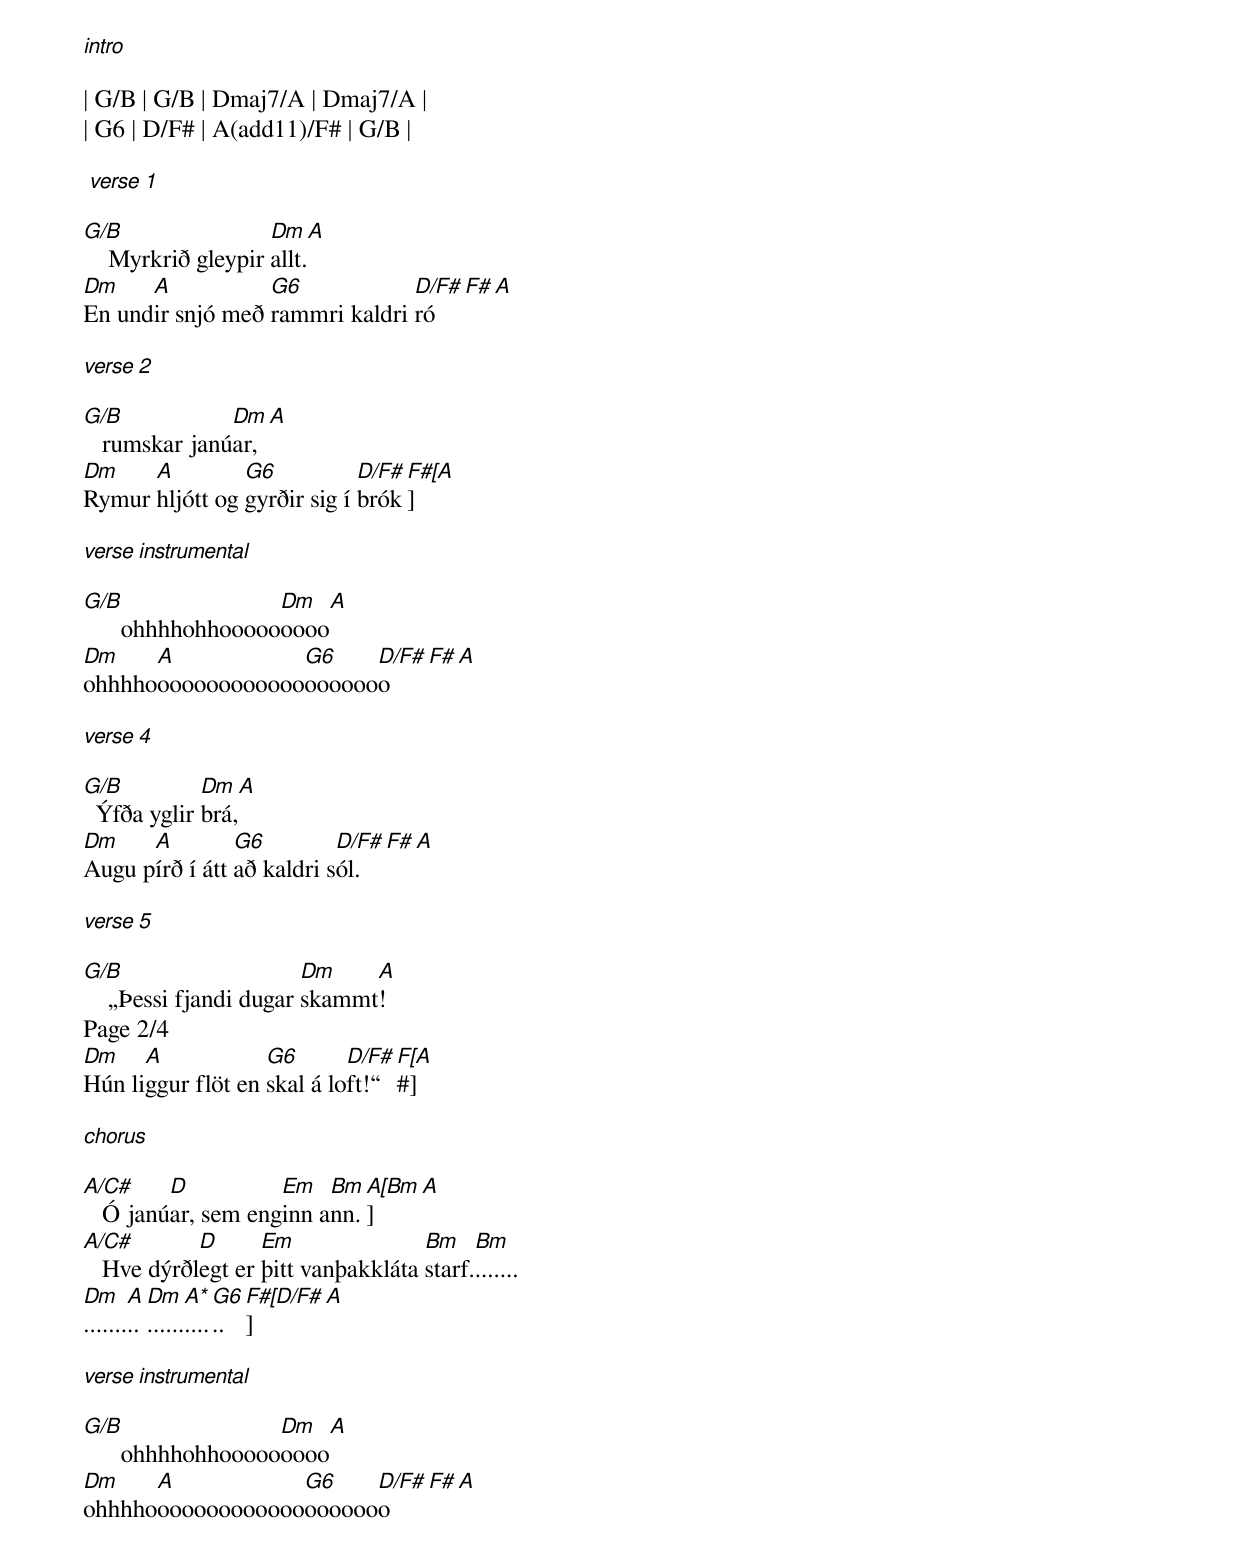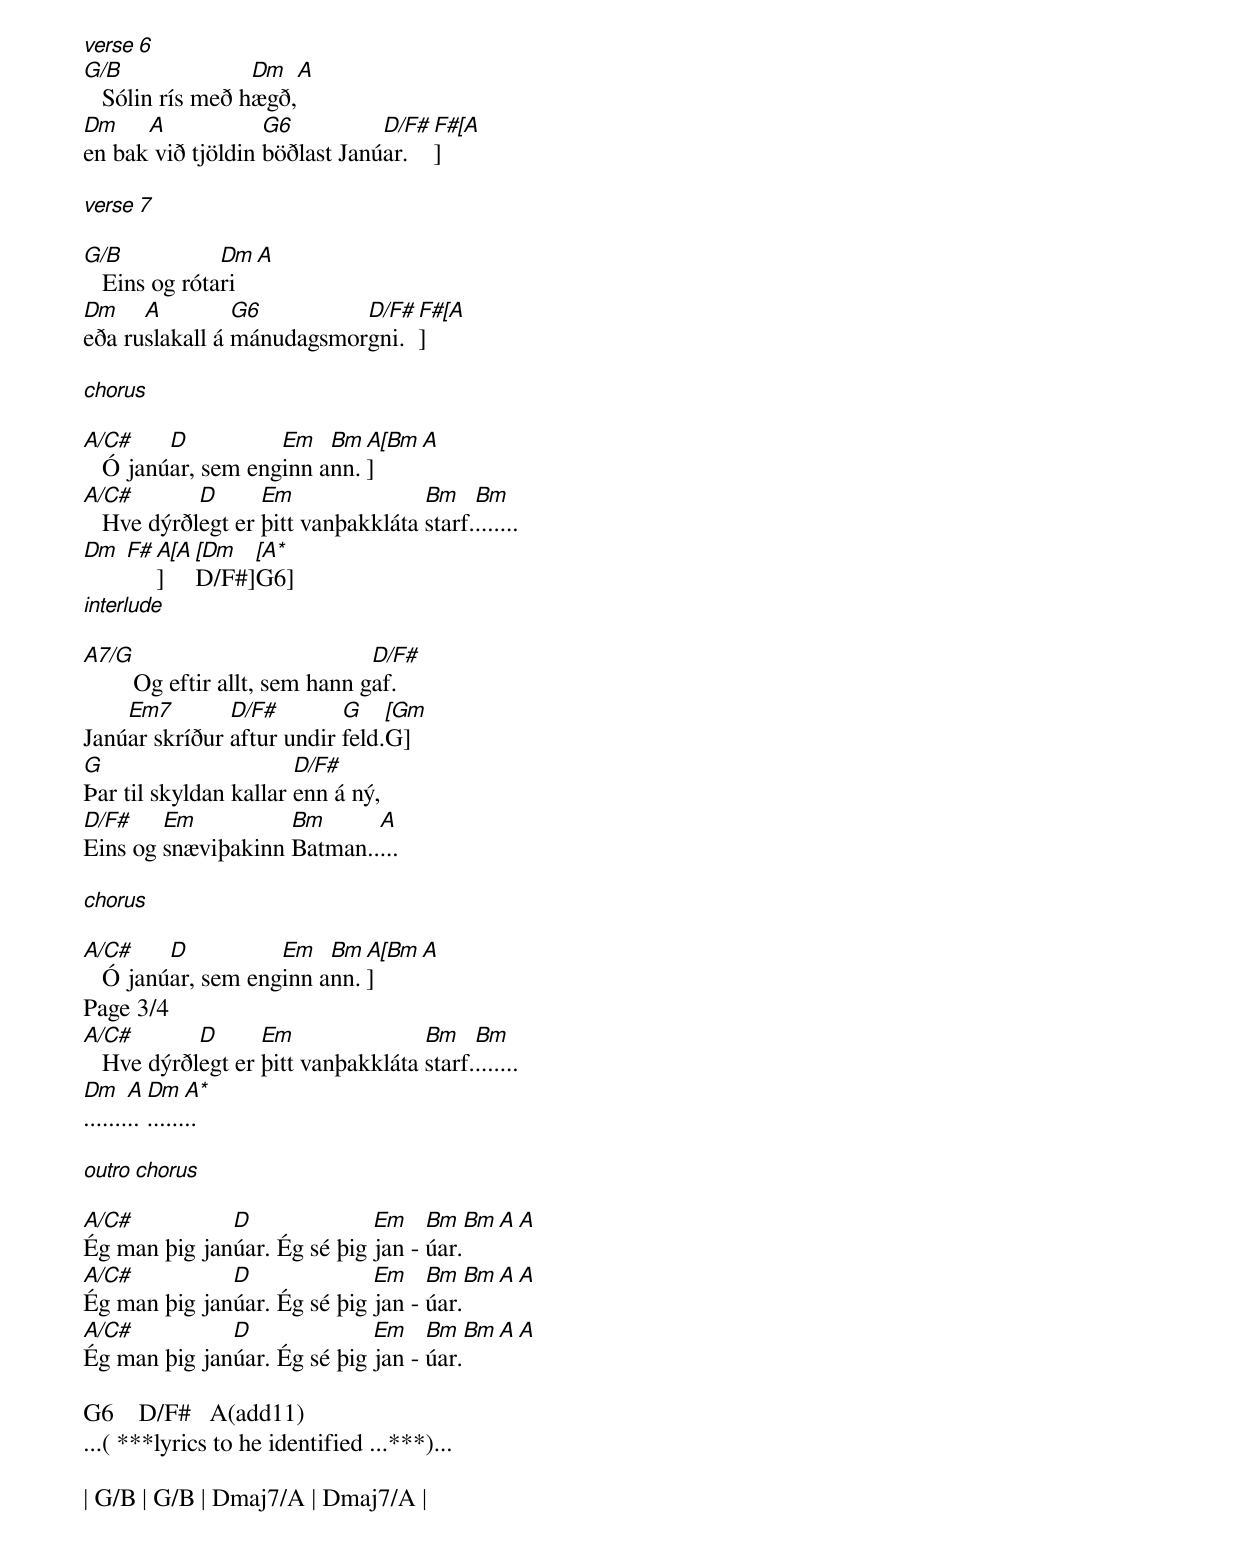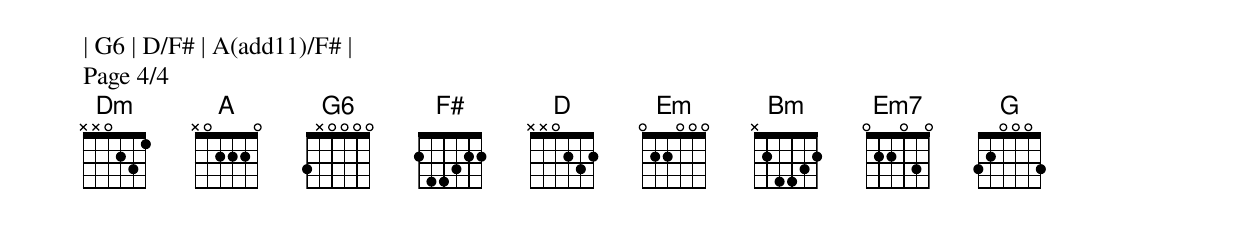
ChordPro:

[intro]

| G/B | G/B | Dmaj7/A | Dmaj7/A |
| G6 | D/F# | A(add11)/F# | G/B |

[ verse 1 ]

[G/B]    Myrkrið gleypir [Dm]allt.[A]
[Dm]En und[A]ir snjó með [G6]rammri kaldri [D/F#]ró[F#][A]

[verse 2]

[G/B]   rumskar janú[Dm]ar,[A]
[Dm]Rymur [A]hljótt og [G6]gyrðir sig í [D/F#]brók[F#[A]]

[verse instrumental]

[G/B]      ohhhhohhooooo[Dm]oooo[A]
[Dm]ohhhho[A]oooooooooooo[G6]oooooo[D/F#]o[F#][A]

[verse 4]

[G/B]  Ýfða yglir [Dm]brá,[A]
[Dm]Augu p[A]írð í átt [G6]að kaldri s[D/F#]ól.[F#][A]

[verse 5]

[G/B]    „Þessi fjandi dugar [Dm]skammt[A]!
Page 2/4
[Dm]Hún li[A]ggur flöt en [G6]skal á lo[D/F#]ft!“[F[A]#]

[chorus]

[A/C#]   Ó janú[D]ar, sem eng[Em]inn a[Bm]nn.[A[Bm]][A]
[A/C#]   Hve dýrðl[D]egt er [Em]þitt vanþakkláta [Bm]starf.[Bm].......
[Dm].......[A]..[Dm]......[A*]....[G6]..[F#[D/F#]][A]

[verse instrumental]

[G/B]      ohhhhohhooooo[Dm]oooo[A]
[Dm]ohhhho[A]oooooooooooo[G6]oooooo[D/F#]o[F#][A]

[verse 6]
[G/B]   Sólin rís með h[Dm]ægð,[A]
[Dm]en bak[A] við tjöldin [G6]böðlast Janú[D/F#]ar.[F#[A]]

[verse 7]

[G/B]   Eins og róta[Dm]ri[A]
[Dm]eða ru[A]slakall á [G6]mánudagsmor[D/F#]gni.[F#[A]]

[chorus]

[A/C#]   Ó janú[D]ar, sem eng[Em]inn a[Bm]nn.[A[Bm]][A]
[A/C#]   Hve dýrðl[D]egt er [Em]þitt vanþakkláta [Bm]starf.[Bm].......
[Dm] [F#][A[A]][[Dm]D/F#][[A*]G6]
[interlude]

[A7/G]        Og eftir allt, sem hann g[D/F#]af.
Janú[Em7]ar skríður [D/F#]aftur undir [G]feld.[[Gm]G]
[G]Þar til skyldan kallar [D/F#]enn á ný,
[D/F#]Eins og [Em]snæviþakinn [Bm]Batman..[A]...

[chorus]

[A/C#]   Ó janú[D]ar, sem eng[Em]inn a[Bm]nn.[A[Bm]][A]
Page 3/4
[A/C#]   Hve dýrðl[D]egt er [Em]þitt vanþakkláta [Bm]starf.[Bm].......
[Dm].......[A]..[Dm]......[A*]..

[outro chorus]

[A/C#]Ég man þig jan[D]úar. Ég sé þig [Em]jan - [Bm]úar.[Bm][A][A]
[A/C#]Ég man þig jan[D]úar. Ég sé þig [Em]jan - [Bm]úar.[Bm][A][A]
[A/C#]Ég man þig jan[D]úar. Ég sé þig [Em]jan - [Bm]úar.[Bm][A][A]

G6    D/F#   A(add11)
...( ***lyrics to he identified ...***)...

| G/B | G/B | Dmaj7/A | Dmaj7/A |
| G6 | D/F# | A(add11)/F# |
Page 4/4
